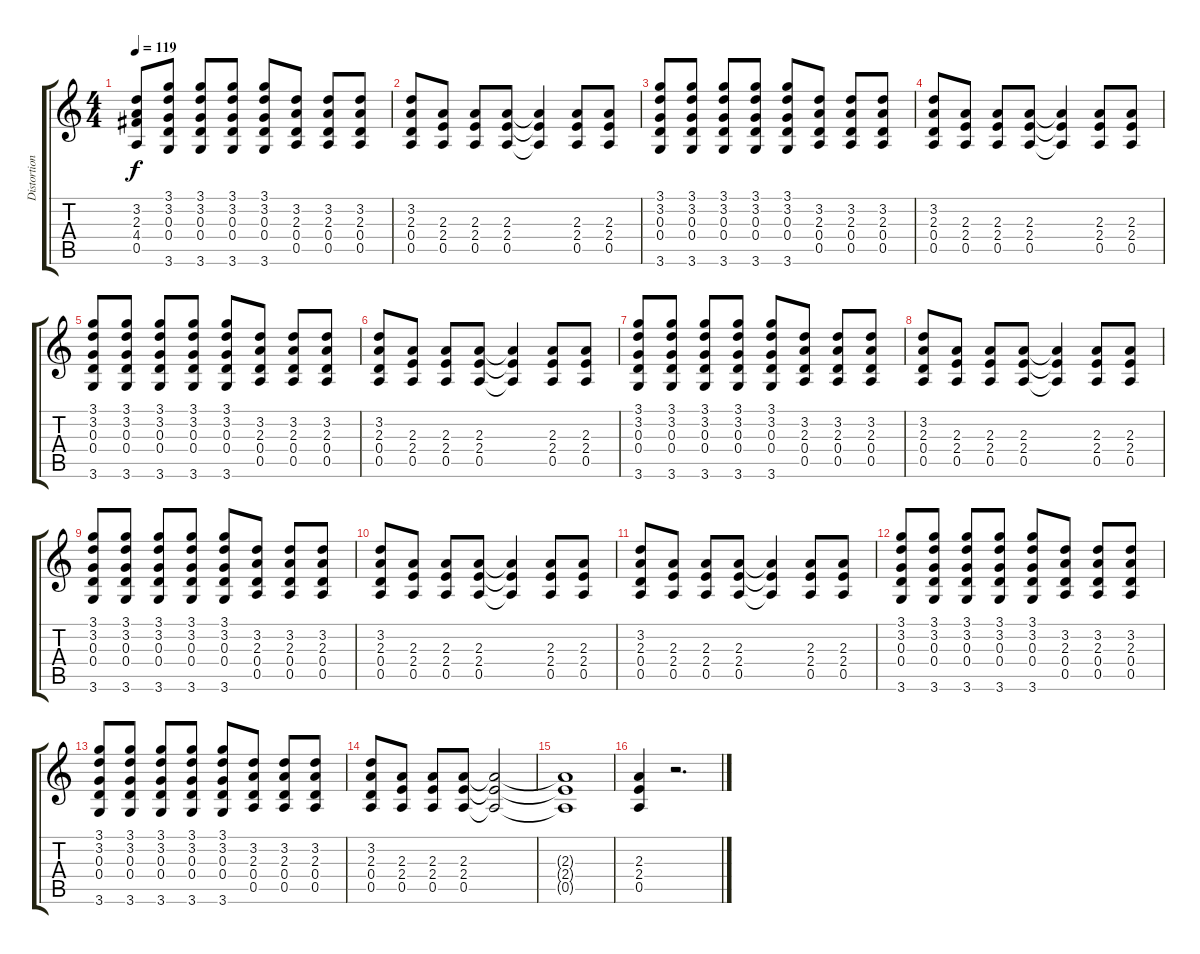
\track ("Distortion 2" "Distortion") {instrument distortionguitar}
\staff {score tabs}
\tuning (E4 B3 G3 D3 A2 E2) {hide}
\ts (4 4)
\tempo 119
\clef g2
\ks c
(3.2 2.3 4.4 0.5).8{dy f} (3.1 3.2 0.3 0.4 3.6).8 (3.1 3.2 0.3 0.4 3.6).8 (3.1 3.2 0.3 0.4 3.6).8 (3.1 3.2 0.3 0.4 3.6).8 (3.2 2.3 0.4 0.5).8 (3.2 2.3 0.4 0.5).8 (3.2 2.3 0.4 0.5).8 |
(3.2 2.3 0.4 0.5).8 (2.3 2.4 0.5).8 (2.3 2.4 0.5).8 (2.3 2.4 0.5).8 (2.3{t} 2.4{t} 0.5{t}).4 (2.3 2.4 0.5).8 (2.3 2.4 0.5).8 |
(3.1 3.2 0.3 0.4 3.6).8 (3.1 3.2 0.3 0.4 3.6).8 (3.1 3.2 0.3 0.4 3.6).8 (3.1 3.2 0.3 0.4 3.6).8 (3.1 3.2 0.3 0.4 3.6).8 (3.2 2.3 0.4 0.5).8 (3.2 2.3 0.4 0.5).8 (3.2 2.3 0.4 0.5).8 |
(3.2 2.3 0.4 0.5).8 (2.3 2.4 0.5).8 (2.3 2.4 0.5).8 (2.3 2.4 0.5).8 (2.3{t} 2.4{t} 0.5{t}).4 (2.3 2.4 0.5).8 (2.3 2.4 0.5).8 |
(3.1 3.2 0.3 0.4 3.6).8 (3.1 3.2 0.3 0.4 3.6).8 (3.1 3.2 0.3 0.4 3.6).8 (3.1 3.2 0.3 0.4 3.6).8 (3.1 3.2 0.3 0.4 3.6).8 (3.2 2.3 0.4 0.5).8 (3.2 2.3 0.4 0.5).8 (3.2 2.3 0.4 0.5).8 |
(3.2 2.3 0.4 0.5).8 (2.3 2.4 0.5).8 (2.3 2.4 0.5).8 (2.3 2.4 0.5).8 (2.3{t} 2.4{t} 0.5{t}).4 (2.3 2.4 0.5).8 (2.3 2.4 0.5).8 |
(3.1 3.2 0.3 0.4 3.6).8 (3.1 3.2 0.3 0.4 3.6).8 (3.1 3.2 0.3 0.4 3.6).8 (3.1 3.2 0.3 0.4 3.6).8 (3.1 3.2 0.3 0.4 3.6).8 (3.2 2.3 0.4 0.5).8 (3.2 2.3 0.4 0.5).8 (3.2 2.3 0.4 0.5).8 |
(3.2 2.3 0.4 0.5).8 (2.3 2.4 0.5).8 (2.3 2.4 0.5).8 (2.3 2.4 0.5).8 (2.3{t} 2.4{t} 0.5{t}).4 (2.3 2.4 0.5).8 (2.3 2.4 0.5).8 |
(3.1 3.2 0.3 0.4 3.6).8 (3.1 3.2 0.3 0.4 3.6).8 (3.1 3.2 0.3 0.4 3.6).8 (3.1 3.2 0.3 0.4 3.6).8 (3.1 3.2 0.3 0.4 3.6).8 (3.2 2.3 0.4 0.5).8 (3.2 2.3 0.4 0.5).8 (3.2 2.3 0.4 0.5).8 |
(3.2 2.3 0.4 0.5).8 (2.3 2.4 0.5).8 (2.3 2.4 0.5).8 (2.3 2.4 0.5).8 (2.3{t} 2.4{t} 0.5{t}).4 (2.3 2.4 0.5).8 (2.3 2.4 0.5).8 |
(3.2 2.3 0.4 0.5).8 (2.3 2.4 0.5).8 (2.3 2.4 0.5).8 (2.3 2.4 0.5).8 (2.3{t} 2.4{t} 0.5{t}).4 (2.3 2.4 0.5).8 (2.3 2.4 0.5).8 |
(3.1 3.2 0.3 0.4 3.6).8 (3.1 3.2 0.3 0.4 3.6).8 (3.1 3.2 0.3 0.4 3.6).8 (3.1 3.2 0.3 0.4 3.6).8 (3.1 3.2 0.3 0.4 3.6).8 (3.2 2.3 0.4 0.5).8 (3.2 2.3 0.4 0.5).8 (3.2 2.3 0.4 0.5).8 |
(3.1 3.2 0.3 0.4 3.6).8 (3.1 3.2 0.3 0.4 3.6).8 (3.1 3.2 0.3 0.4 3.6).8 (3.1 3.2 0.3 0.4 3.6).8 (3.1 3.2 0.3 0.4 3.6).8 (3.2 2.3 0.4 0.5).8 (3.2 2.3 0.4 0.5).8 (3.2 2.3 0.4 0.5).8 |
(3.2 2.3 0.4 0.5).8 (2.3 2.4 0.5).8 (2.3 2.4 0.5).8 (2.3 2.4 0.5).8 (2.3{t} 2.4{t} 0.5{t}).2 |
(2.3{t} 2.4{t} 0.5{t}).1 |
(2.3 2.4 0.5).4 r.2{d}
